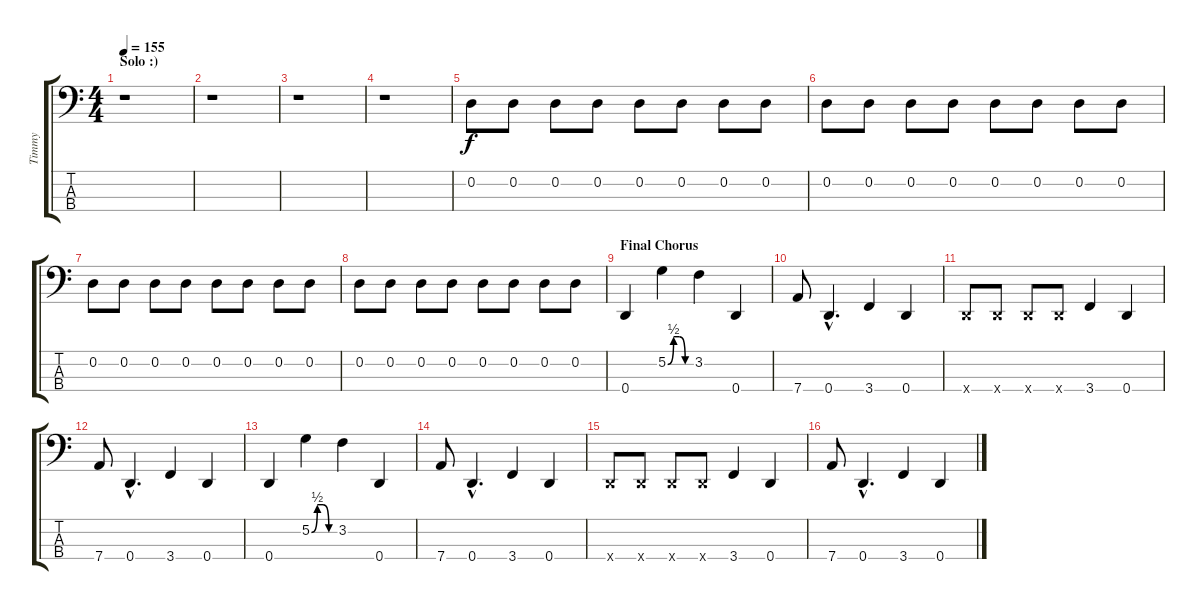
\track ("Timmy" "Timmy") {instrument electricbassfinger}
\staff {score tabs}
\tuning (G2 D2 A1 D1) {hide}
\ts (4 4)
\section ("" "Solo :)")
\tempo 155
\clef f4
\ks c
r.1{dy f} |
r.1 |
r.1 |
r.1 |
0.2.8 0.2.8 0.2.8 0.2.8 0.2.8 0.2.8 0.2.8 0.2.8 |
0.2.8 0.2.8 0.2.8 0.2.8 0.2.8 0.2.8 0.2.8 0.2.8 |
0.2.8 0.2.8 0.2.8 0.2.8 0.2.8 0.2.8 0.2.8 0.2.8 |
0.2.8 0.2.8 0.2.8 0.2.8 0.2.8 0.2.8 0.2.8 0.2.8 |
\section ("" "Final Chorus")
0.4.4 5.2{be (custom 0 0 15 2 30 2 45 0 60 0)}.4 3.2.4 0.4.4 |
7.4.8 0.4{hac}.4{d} 3.4.4 0.4.4 |
0.4{x}.8 0.4{x}.8 0.4{x}.8 0.4{x}.8 3.4.4 0.4.4 |
7.4.8 0.4{hac}.4{d} 3.4.4 0.4.4 |
0.4.4 5.2{be (custom 0 0 15 2 30 2 45 0 60 0)}.4 3.2.4 0.4.4 |
7.4.8 0.4{hac}.4{d} 3.4.4 0.4.4 |
0.4{x}.8 0.4{x}.8 0.4{x}.8 0.4{x}.8 3.4.4 0.4.4 |
7.4.8 0.4{hac}.4{d} 3.4.4 0.4.4
